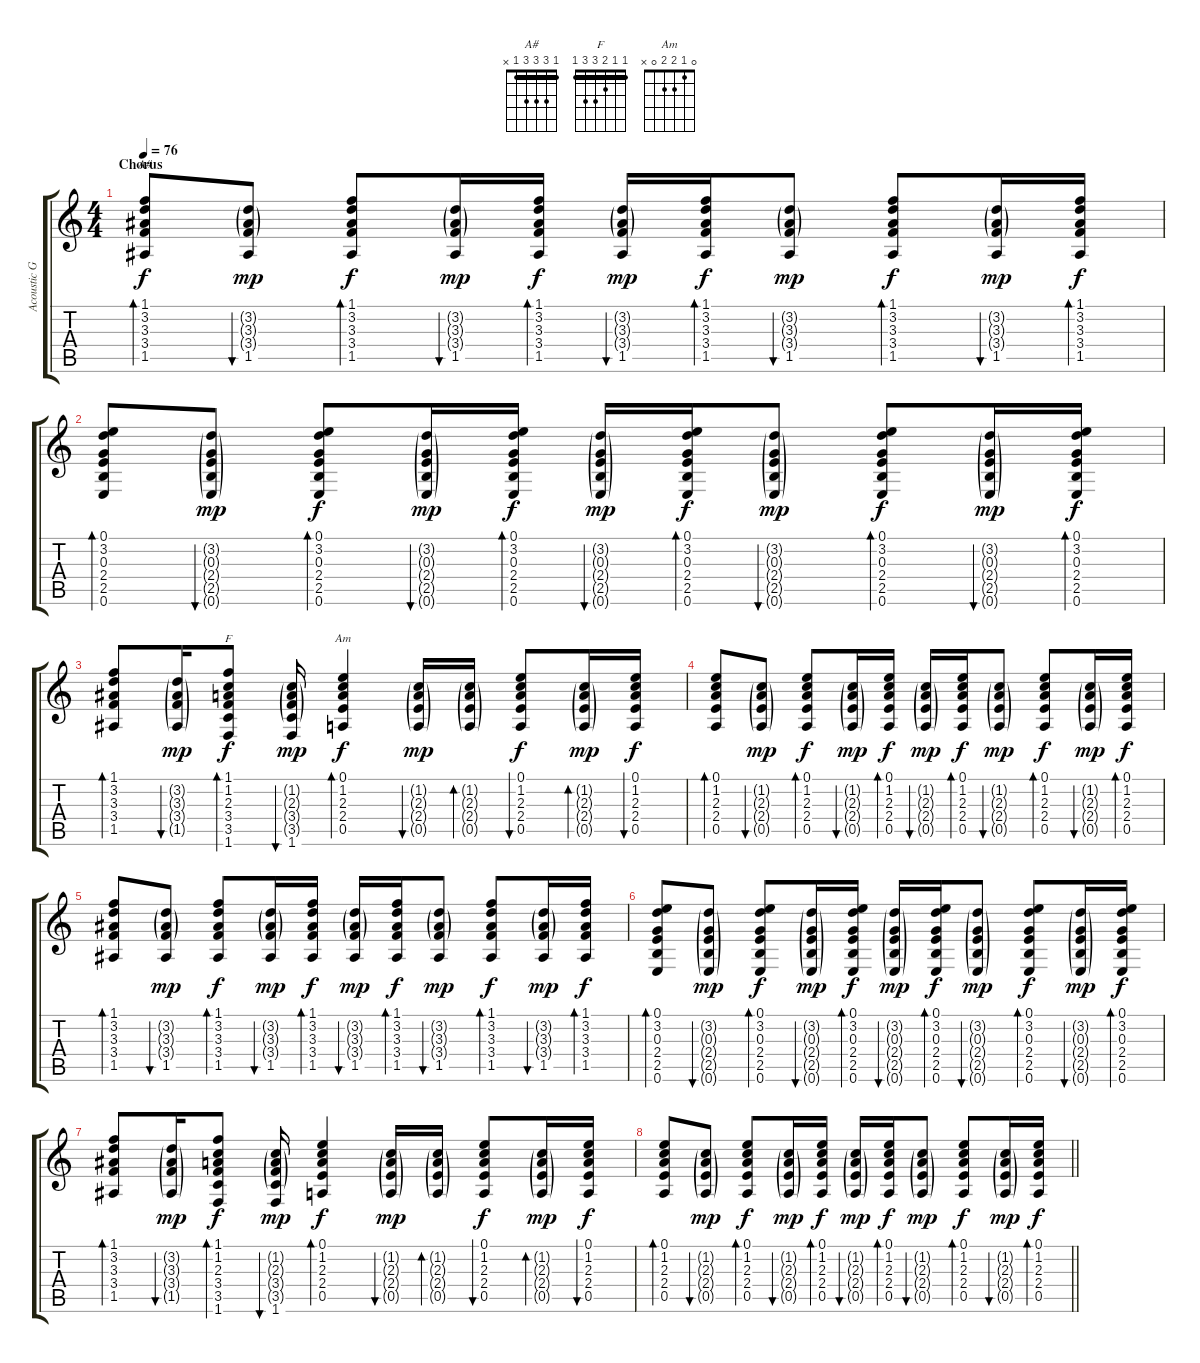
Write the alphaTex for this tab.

\track ("Acoustic Guitar 2" "Acoustic G") {instrument acousticguitarsteel}
\staff {score tabs}
\tuning (E4 B3 G3 D3 A2 E2) {hide}
\chord ("A#" 1 3 3 3 1 x) {barre 1}
\chord ("F" 1 1 2 3 3 1) {barre 1}
\chord ("Am" 0 1 2 2 0 x)
\ts (4 4)
\section ("" "Chorus")
\tempo 76
\clef g2
\ks c
(1.1 3.2 3.3 3.4 1.5).8{bd 60 ch "A#" dy f} (3.2{g} 3.3{g} 3.4{g} 1.5).8{bu 60 dy mp} (1.1 3.2 3.3 3.4 1.5).8{bd 60 dy f} (3.2{g} 3.3{g} 3.4{g} 1.5).16{bu 60 dy mp} (1.1 3.2 3.3 3.4 1.5).16{bd 60 dy f} (3.2{g} 3.3{g} 3.4{g} 1.5).16{bu 60 dy mp} (1.1 3.2 3.3 3.4 1.5).16{bd 60 dy f} (3.2{g} 3.3{g} 3.4{g} 1.5).8{bu 60 dy mp} (1.1 3.2 3.3 3.4 1.5).8{bd 60 dy f} (3.2{g} 3.3{g} 3.4{g} 1.5).16{bu 60 dy mp} (1.1 3.2 3.3 3.4 1.5).16{bd 60 dy f} |
(0.1 3.2 0.3 2.4 2.5 0.6).8{bd 60} (3.2{g} 0.3{g} 2.4{g} 2.5{g} 0.6{g}).8{bu 60 dy mp} (0.1 3.2 0.3 2.4 2.5 0.6).8{bd 60 dy f} (3.2{g} 0.3{g} 2.4{g} 2.5{g} 0.6{g}).16{bu 60 dy mp} (0.1 3.2 0.3 2.4 2.5 0.6).16{bd 60 dy f} (3.2{g} 0.3{g} 2.4{g} 2.5{g} 0.6{g}).16{bu 60 dy mp} (0.1 3.2 0.3 2.4 2.5 0.6).16{bd 60 dy f} (3.2{g} 0.3{g} 2.4{g} 2.5{g} 0.6{g}).8{bu 60 dy mp} (0.1 3.2 0.3 2.4 2.5 0.6).8{bd 60 dy f} (3.2{g} 0.3{g} 2.4{g} 2.5{g} 0.6{g}).16{bu 60 dy mp} (0.1 3.2 0.3 2.4 2.5 0.6).16{bd 60 dy f} |
(1.1 3.2 3.3 3.4 1.5).8{bd 60} (3.2{g} 3.3{g} 3.4{g} 1.5{g}).16{bu 60 dy mp} (1.1 1.2 2.3 3.4 3.5 1.6).8{bd 60 ch "F" dy f} (1.2{g} 2.3{g} 3.4{g} 3.5{g} 1.6).16{bu 60 dy mp} (0.1 1.2 2.3 2.4 0.5).4{bd 60 ch "Am" dy f} (1.2{g} 2.3{g} 2.4{g} 0.5{g}).16{bu 60 dy mp} (1.2{g} 2.3{g} 2.4{g} 0.5{g}).16{bd 60} (0.1 1.2 2.3 2.4 0.5).8{bu 60 dy f} (1.2{g} 2.3{g} 2.4{g} 0.5{g}).16{bd 60 dy mp} (0.1 1.2 2.3 2.4 0.5).16{bu 60 dy f} |
(0.1 1.2 2.3 2.4 0.5).8{bd 60} (1.2{g} 2.3{g} 2.4{g} 0.5{g}).8{bu 60 dy mp} (0.1 1.2 2.3 2.4 0.5).8{bd 60 dy f} (1.2{g} 2.3{g} 2.4{g} 0.5{g}).16{bu 60 dy mp} (0.1 1.2 2.3 2.4 0.5).16{bd 60 dy f} (1.2{g} 2.3{g} 2.4{g} 0.5{g}).16{bu 60 dy mp} (0.1 1.2 2.3 2.4 0.5).16{bd 60 dy f} (1.2{g} 2.3{g} 2.4{g} 0.5{g}).8{bu 60 dy mp} (0.1 1.2 2.3 2.4 0.5).8{bd 60 dy f} (1.2{g} 2.3{g} 2.4{g} 0.5{g}).16{bu 60 dy mp} (0.1 1.2 2.3 2.4 0.5).16{bd 60 dy f} |
(1.1 3.2 3.3 3.4 1.5).8{bd 60} (3.2{g} 3.3{g} 3.4{g} 1.5).8{bu 60 dy mp} (1.1 3.2 3.3 3.4 1.5).8{bd 60 dy f} (3.2{g} 3.3{g} 3.4{g} 1.5).16{bu 60 dy mp} (1.1 3.2 3.3 3.4 1.5).16{bd 60 dy f} (3.2{g} 3.3{g} 3.4{g} 1.5).16{bu 60 dy mp} (1.1 3.2 3.3 3.4 1.5).16{bd 60 dy f} (3.2{g} 3.3{g} 3.4{g} 1.5).8{bu 60 dy mp} (1.1 3.2 3.3 3.4 1.5).8{bd 60 dy f} (3.2{g} 3.3{g} 3.4{g} 1.5).16{bu 60 dy mp} (1.1 3.2 3.3 3.4 1.5).16{bd 60 dy f} |
(0.1 3.2 0.3 2.4 2.5 0.6).8{bd 60} (3.2{g} 0.3{g} 2.4{g} 2.5{g} 0.6{g}).8{bu 60 dy mp} (0.1 3.2 0.3 2.4 2.5 0.6).8{bd 60 dy f} (3.2{g} 0.3{g} 2.4{g} 2.5{g} 0.6{g}).16{bu 60 dy mp} (0.1 3.2 0.3 2.4 2.5 0.6).16{bd 60 dy f} (3.2{g} 0.3{g} 2.4{g} 2.5{g} 0.6{g}).16{bu 60 dy mp} (0.1 3.2 0.3 2.4 2.5 0.6).16{bd 60 dy f} (3.2{g} 0.3{g} 2.4{g} 2.5{g} 0.6{g}).8{bu 60 dy mp} (0.1 3.2 0.3 2.4 2.5 0.6).8{bd 60 dy f} (3.2{g} 0.3{g} 2.4{g} 2.5{g} 0.6{g}).16{bu 60 dy mp} (0.1 3.2 0.3 2.4 2.5 0.6).16{bd 60 dy f} |
(1.1 3.2 3.3 3.4 1.5).8{bd 60} (3.2{g} 3.3{g} 3.4{g} 1.5{g}).16{bu 60 dy mp} (1.1 1.2 2.3 3.4 3.5 1.6).8{bd 60 dy f} (1.2{g} 2.3{g} 3.4{g} 3.5{g} 1.6).16{bu 60 dy mp} (0.1 1.2 2.3 2.4 0.5).4{bd 60 dy f} (1.2{g} 2.3{g} 2.4{g} 0.5{g}).16{bu 60 dy mp} (1.2{g} 2.3{g} 2.4{g} 0.5{g}).16{bd 60} (0.1 1.2 2.3 2.4 0.5).8{bu 60 dy f} (1.2{g} 2.3{g} 2.4{g} 0.5{g}).16{bd 60 dy mp} (0.1 1.2 2.3 2.4 0.5).16{bu 60 dy f} |
\barLineRight lightlight
(0.1 1.2 2.3 2.4 0.5).8{bd 60} (1.2{g} 2.3{g} 2.4{g} 0.5{g}).8{bu 60 dy mp} (0.1 1.2 2.3 2.4 0.5).8{bd 60 dy f} (1.2{g} 2.3{g} 2.4{g} 0.5{g}).16{bu 60 dy mp} (0.1 1.2 2.3 2.4 0.5).16{bd 60 dy f} (1.2{g} 2.3{g} 2.4{g} 0.5{g}).16{bu 60 dy mp} (0.1 1.2 2.3 2.4 0.5).16{bd 60 dy f} (1.2{g} 2.3{g} 2.4{g} 0.5{g}).8{bu 60 dy mp} (0.1 1.2 2.3 2.4 0.5).8{bd 60 dy f} (1.2{g} 2.3{g} 2.4{g} 0.5{g}).16{bu 60 dy mp} (0.1 1.2 2.3 2.4 0.5).16{bd 60 dy f}
